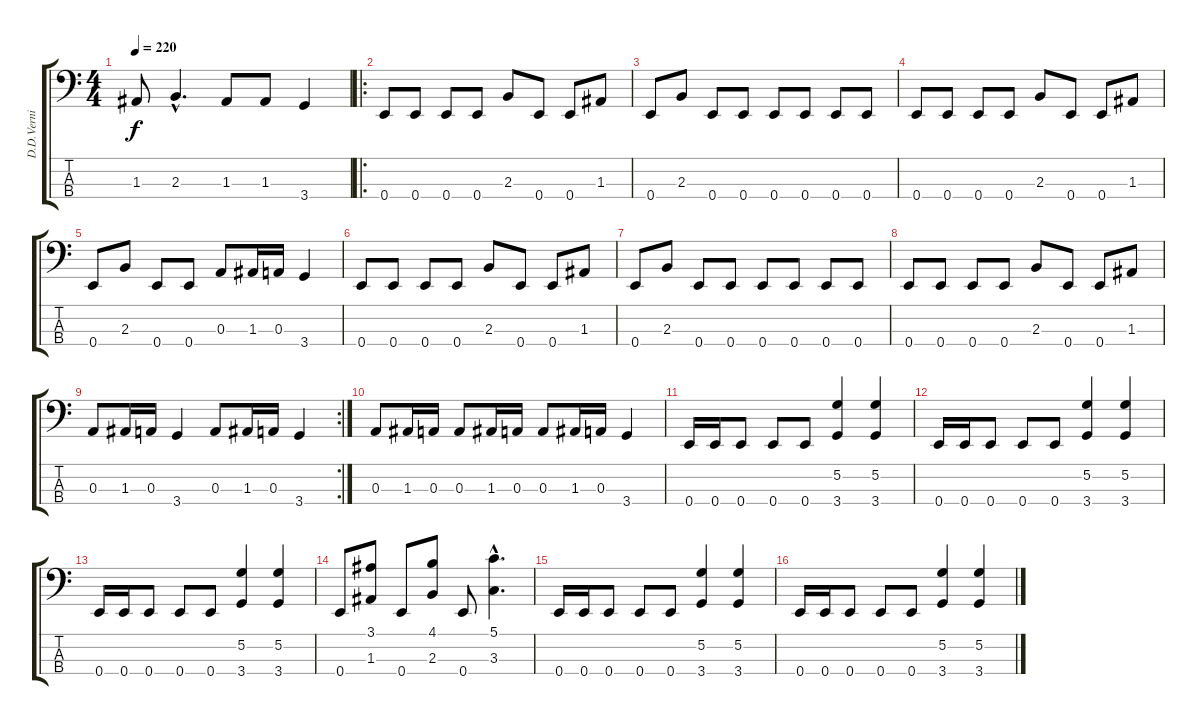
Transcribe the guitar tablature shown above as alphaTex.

\track ("D.D.Verni - Bass" "D.D.Verni ") {instrument slapbass1}
\staff {score tabs}
\tuning (G2 D2 A1 E1) {hide}
\ts (4 4)
\tempo 220
\clef f4
\ks c
1.3{t}.8{dy f} 2.3{hac}.4{d} 1.3.8 1.3.8 3.4.4 |
\ro
0.4.8 0.4.8 0.4.8 0.4.8 2.3.8 0.4.8 0.4.8 1.3.8 |
0.4.8 2.3.8 0.4.8 0.4.8 0.4.8 0.4.8 0.4.8 0.4.8 |
0.4.8 0.4.8 0.4.8 0.4.8 2.3.8 0.4.8 0.4.8 1.3.8 |
0.4.8 2.3.8 0.4.8 0.4.8 0.3.8 1.3.16 0.3.16 3.4.4 |
0.4.8 0.4.8 0.4.8 0.4.8 2.3.8 0.4.8 0.4.8 1.3.8 |
0.4.8 2.3.8 0.4.8 0.4.8 0.4.8 0.4.8 0.4.8 0.4.8 |
0.4.8 0.4.8 0.4.8 0.4.8 2.3.8 0.4.8 0.4.8 1.3.8 |
\rc 2
0.3.8 1.3.16 0.3.16 3.4.4 0.3.8 1.3.16 0.3.16 3.4.4 |
0.3.8 1.3.16 0.3.16 0.3.8 1.3.16 0.3.16 0.3.8 1.3.16 0.3.16 3.4.4 |
0.4.16 0.4.16 0.4.8 0.4.8 0.4.8 (5.2 3.4).4 (5.2 3.4).4 |
0.4.16 0.4.16 0.4.8 0.4.8 0.4.8 (5.2 3.4).4 (5.2 3.4).4 |
0.4.16 0.4.16 0.4.8 0.4.8 0.4.8 (5.2 3.4).4 (5.2 3.4).4 |
0.4.8 (3.1 1.3).8 0.4.8 (4.1 2.3).8 0.4.8 (5.1{hac} 3.3{hac}).4{d} |
0.4.16 0.4.16 0.4.8 0.4.8 0.4.8 (5.2 3.4).4 (5.2 3.4).4 |
0.4.16 0.4.16 0.4.8 0.4.8 0.4.8 (5.2 3.4).4 (5.2 3.4).4
